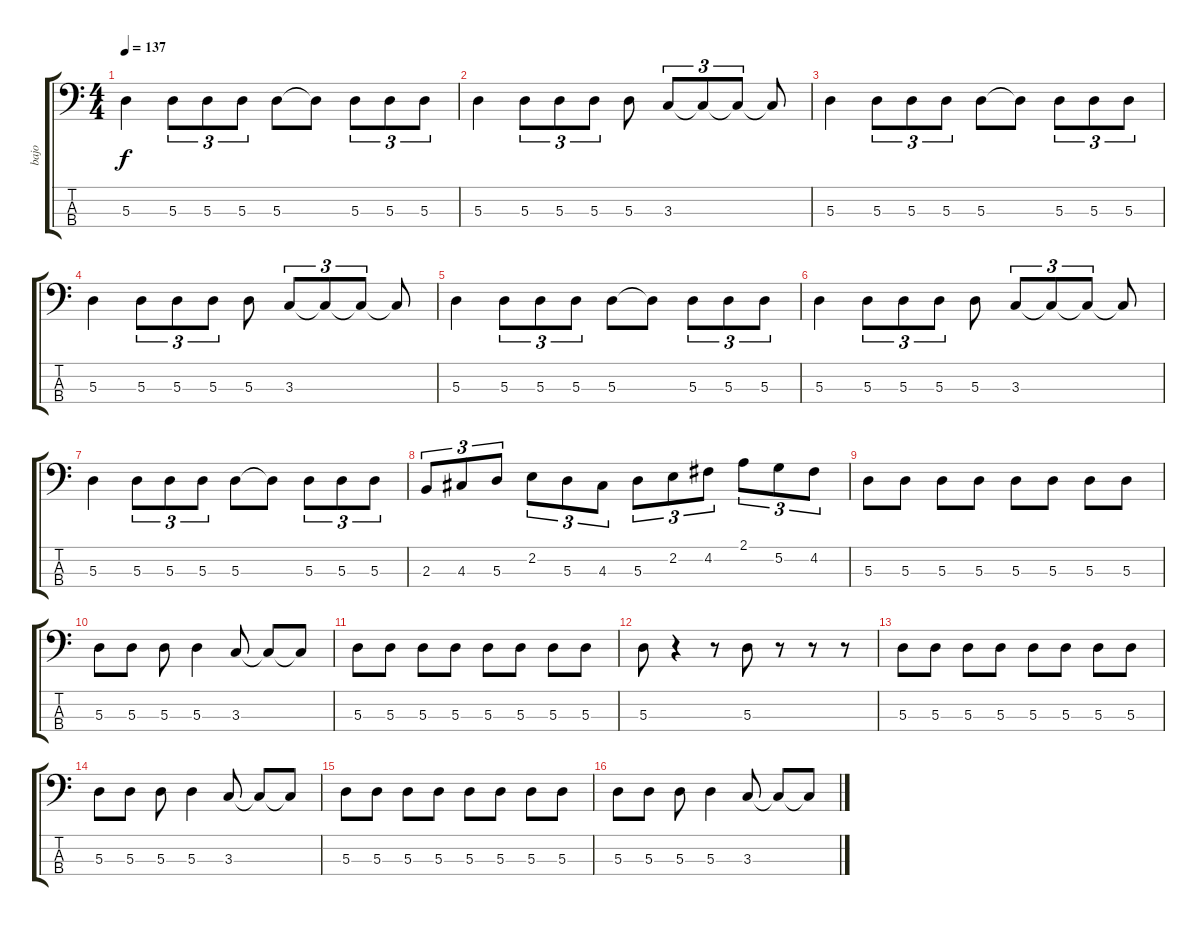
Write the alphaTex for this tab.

\track ("bajo" "bajo") {instrument electricbassfinger}
\staff {score tabs}
\tuning (G2 D2 A1 E1) {hide}
\ts (4 4)
\tempo 137
\clef f4
\ks c
5.3.4{dy f} 5.3.8{tu (3 2)} 5.3.8{tu (3 2)} 5.3.8{tu (3 2)} 5.3.8 5.3{t}.8 5.3.8{tu (3 2)} 5.3.8{tu (3 2)} 5.3.8{tu (3 2)} |
5.3.4 5.3.8{tu (3 2)} 5.3.8{tu (3 2)} 5.3.8{tu (3 2)} 5.3.8 3.3.8{tu (3 2)} 3.3{t}.8{tu (3 2)} 3.3{t}.8{tu (3 2)} 3.3{t}.8 |
5.3.4 5.3.8{tu (3 2)} 5.3.8{tu (3 2)} 5.3.8{tu (3 2)} 5.3.8 5.3{t}.8 5.3.8{tu (3 2)} 5.3.8{tu (3 2)} 5.3.8{tu (3 2)} |
5.3.4 5.3.8{tu (3 2)} 5.3.8{tu (3 2)} 5.3.8{tu (3 2)} 5.3.8 3.3.8{tu (3 2)} 3.3{t}.8{tu (3 2)} 3.3{t}.8{tu (3 2)} 3.3{t}.8 |
5.3.4 5.3.8{tu (3 2)} 5.3.8{tu (3 2)} 5.3.8{tu (3 2)} 5.3.8 5.3{t}.8 5.3.8{tu (3 2)} 5.3.8{tu (3 2)} 5.3.8{tu (3 2)} |
5.3.4 5.3.8{tu (3 2)} 5.3.8{tu (3 2)} 5.3.8{tu (3 2)} 5.3.8 3.3.8{tu (3 2)} 3.3{t}.8{tu (3 2)} 3.3{t}.8{tu (3 2)} 3.3{t}.8 |
5.3.4 5.3.8{tu (3 2)} 5.3.8{tu (3 2)} 5.3.8{tu (3 2)} 5.3.8 5.3{t}.8 5.3.8{tu (3 2)} 5.3.8{tu (3 2)} 5.3.8{tu (3 2)} |
2.3.8{tu (3 2)} 4.3.8{tu (3 2)} 5.3.8{tu (3 2)} 2.2.8{tu (3 2)} 5.3.8{tu (3 2)} 4.3.8{tu (3 2)} 5.3.8{tu (3 2)} 2.2.8{tu (3 2)} 4.2.8{tu (3 2)} 2.1.8{tu (3 2)} 5.2.8{tu (3 2)} 4.2.8{tu (3 2)} |
5.3.8 5.3.8 5.3.8 5.3.8 5.3.8 5.3.8 5.3.8 5.3.8 |
5.3.8 5.3.8 5.3.8 5.3.4 3.3.8 3.3{t}.8 3.3{t}.8 |
5.3.8 5.3.8 5.3.8 5.3.8 5.3.8 5.3.8 5.3.8 5.3.8 |
5.3.8 r.4 r.8 5.3.8 r.8 r.8 r.8 |
5.3.8 5.3.8 5.3.8 5.3.8 5.3.8 5.3.8 5.3.8 5.3.8 |
5.3.8 5.3.8 5.3.8 5.3.4 3.3.8 3.3{t}.8 3.3{t}.8 |
5.3.8 5.3.8 5.3.8 5.3.8 5.3.8 5.3.8 5.3.8 5.3.8 |
5.3.8 5.3.8 5.3.8 5.3.4 3.3.8 3.3{t}.8 3.3{t}.8
